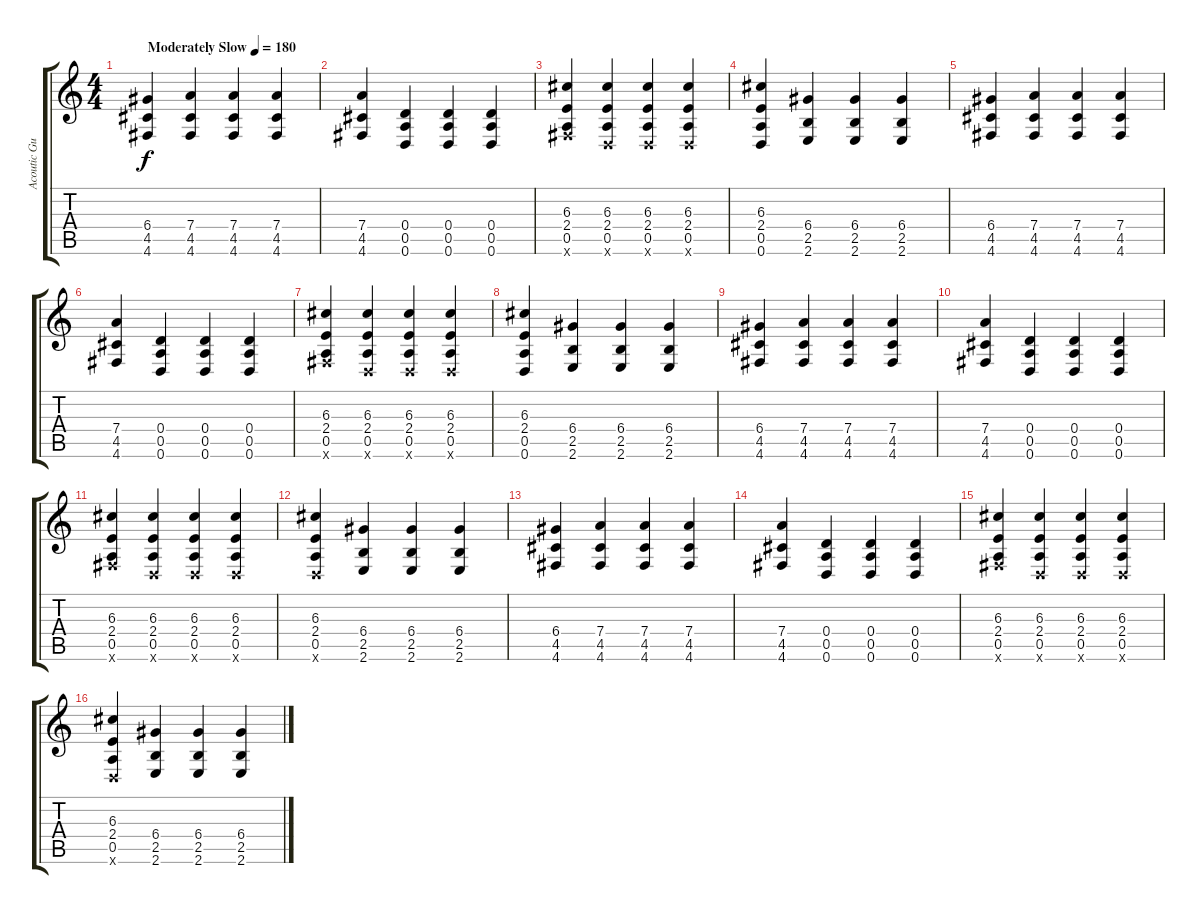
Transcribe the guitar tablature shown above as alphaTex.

\track ("Acoutic Guitar" "Acoutic Gu") {instrument acousticguitarsteel}
\staff {score tabs}
\tuning (E4 B3 G3 D3 A2 D2) {hide}
\ts (4 4)
\tempo (180 "Moderately Slow")
\clef g2
\ks c
(6.4 4.5 4.6).4{dy f instrument acousticguitarsteel} (7.4 4.5 4.6).4 (7.4 4.5 4.6).4 (7.4 4.5 4.6).4 |
(7.4 4.5 4.6).4 (0.4 0.5 0.6).4 (0.4 0.5 0.6).4 (0.4 0.5 0.6).4 |
(6.3 2.4 0.5 4.6{x}).4 (6.3 2.4 0.5 0.6{x}).4 (6.3 2.4 0.5 0.6{x}).4 (6.3 2.4 0.5 0.6{x}).4 |
(6.3 2.4 0.5 0.6).4 (6.4 2.5 2.6).4 (6.4 2.5 2.6).4 (6.4 2.5 2.6).4 |
(6.4 4.5 4.6).4 (7.4 4.5 4.6).4 (7.4 4.5 4.6).4 (7.4 4.5 4.6).4 |
(7.4 4.5 4.6).4 (0.4 0.5 0.6).4 (0.4 0.5 0.6).4 (0.4 0.5 0.6).4 |
(6.3 2.4 0.5 4.6{x}).4 (6.3 2.4 0.5 0.6{x}).4 (6.3 2.4 0.5 0.6{x}).4 (6.3 2.4 0.5 0.6{x}).4 |
(6.3 2.4 0.5 0.6).4 (6.4 2.5 2.6).4 (6.4 2.5 2.6).4 (6.4 2.5 2.6).4 |
(6.4 4.5 4.6).4 (7.4 4.5 4.6).4 (7.4 4.5 4.6).4 (7.4 4.5 4.6).4 |
(7.4 4.5 4.6).4 (0.4 0.5 0.6).4 (0.4 0.5 0.6).4 (0.4 0.5 0.6).4 |
(6.3 2.4 0.5 4.6{x}).4 (6.3 2.4 0.5 0.6{x}).4 (6.3 2.4 0.5 0.6{x}).4 (6.3 2.4 0.5 0.6{x}).4 |
(6.3 2.4 0.5 0.6{x}).4 (6.4 2.5 2.6).4 (6.4 2.5 2.6).4 (6.4 2.5 2.6).4 |
(6.4 4.5 4.6).4 (7.4 4.5 4.6).4 (7.4 4.5 4.6).4 (7.4 4.5 4.6).4 |
(7.4 4.5 4.6).4 (0.4 0.5 0.6).4 (0.4 0.5 0.6).4 (0.4 0.5 0.6).4 |
(6.3 2.4 0.5 4.6{x}).4 (6.3 2.4 0.5 0.6{x}).4 (6.3 2.4 0.5 0.6{x}).4 (6.3 2.4 0.5 0.6{x}).4 |
(6.3 2.4 0.5 0.6{x}).4 (6.4 2.5 2.6).4 (6.4 2.5 2.6).4 (6.4 2.5 2.6).4
